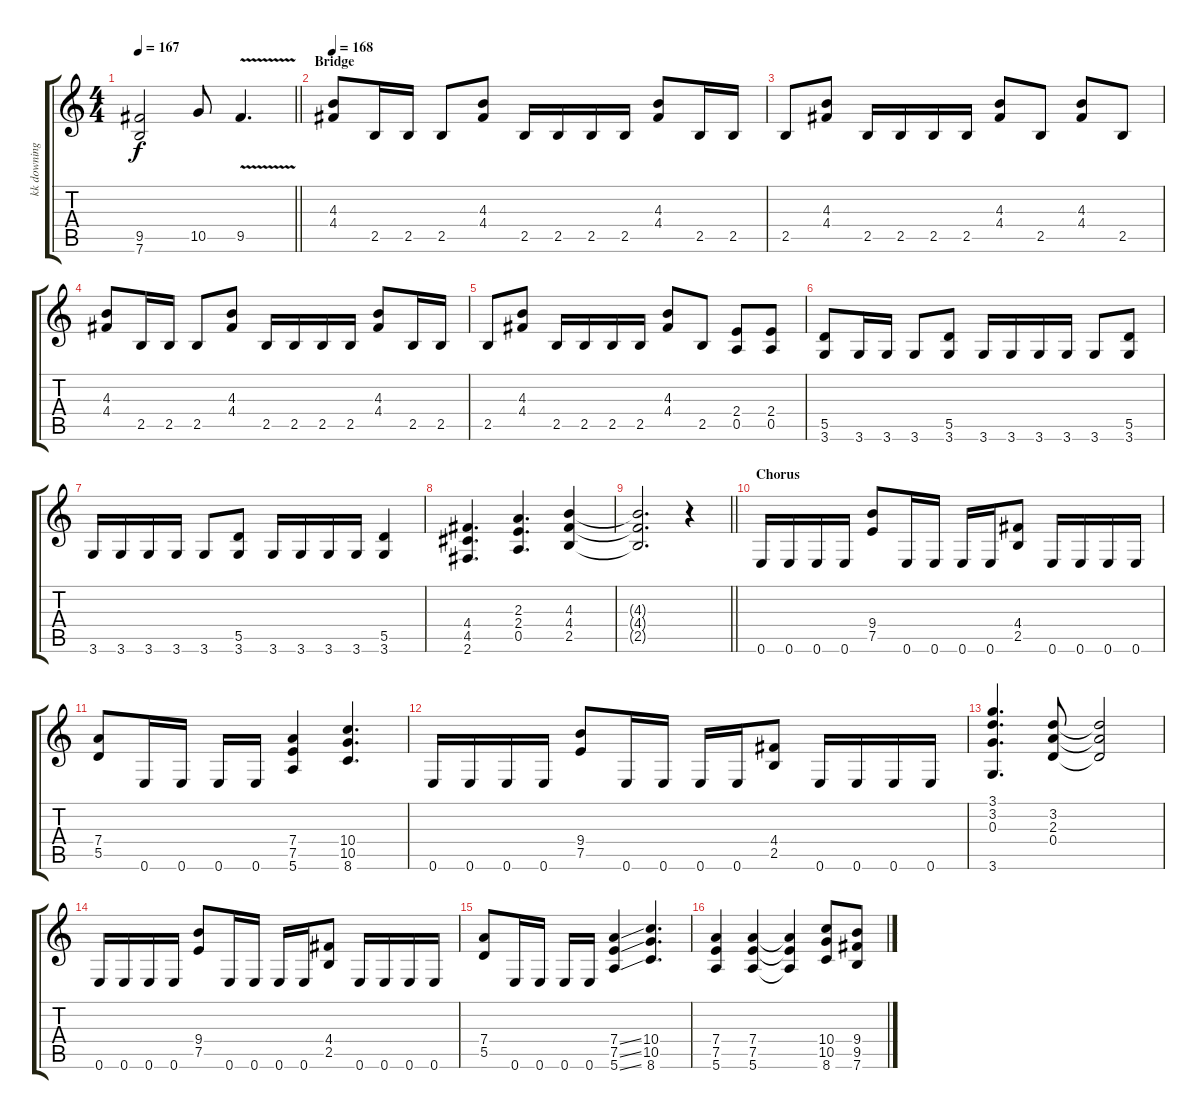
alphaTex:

\track ("kk downing" "kk downing") {instrument distortionguitar}
\staff {score tabs}
\tuning (E4 B3 G3 D3 A2 E2) {hide}
\ts (4 4)
\tempo 167
\clef g2
\barLineRight lightlight
\ks c
(9.5{t} 7.6{t}).2{dy f} 10.5.8 9.5{v}.4{d} |
\section ("" "Bridge")
\tempo 168
(4.3 4.4).8 2.5.16 2.5.16 2.5.8 (4.3 4.4).8 2.5.16 2.5.16 2.5.16 2.5.16 (4.3 4.4).8 2.5.16 2.5.16 |
2.5.8 (4.3 4.4).8 2.5.16 2.5.16 2.5.16 2.5.16 (4.3 4.4).8 2.5.8 (4.3 4.4).8 2.5.8 |
(4.3 4.4).8 2.5.16 2.5.16 2.5.8 (4.3 4.4).8 2.5.16 2.5.16 2.5.16 2.5.16 (4.3 4.4).8 2.5.16 2.5.16 |
2.5.8 (4.3 4.4).8 2.5.16 2.5.16 2.5.16 2.5.16 (4.3 4.4).8 2.5.8 (2.4 0.5).8 (2.4 0.5).8 |
(5.5 3.6).8 3.6.16 3.6.16 3.6.8 (5.5 3.6).8 3.6.16 3.6.16 3.6.16 3.6.16 3.6.8 (5.5 3.6).8 |
3.6.16 3.6.16 3.6.16 3.6.16 3.6.8 (5.5 3.6).8 3.6.16 3.6.16 3.6.16 3.6.16 (5.5 3.6).4 |
(4.4 4.5 2.6).4{d} (2.3 2.4 0.5).4{d} (4.3 4.4 2.5).4 |
\barLineRight lightlight
(4.3{t} 4.4{t} 2.5{t}).2{d} r.4 |
\section ("" "Chorus")
0.6.16 0.6.16 0.6.16 0.6.16 (9.4 7.5).8 0.6.16 0.6.16 0.6.16 0.6.16 (4.4 2.5).8 0.6.16 0.6.16 0.6.16 0.6.16 |
(7.4 5.5).8 0.6.16 0.6.16 0.6.16 0.6.16 (7.4 7.5 5.6).4 (10.4 10.5 8.6).4{d} |
0.6.16 0.6.16 0.6.16 0.6.16 (9.4 7.5).8 0.6.16 0.6.16 0.6.16 0.6.16 (4.4 2.5).8 0.6.16 0.6.16 0.6.16 0.6.16 |
(3.1 3.2 0.3 3.6).4{d} (3.2 2.3 0.4).8 (3.2{t} 2.3{t} 0.4{t}).2 |
0.6.16 0.6.16 0.6.16 0.6.16 (9.4 7.5).8 0.6.16 0.6.16 0.6.16 0.6.16 (4.4 2.5).8 0.6.16 0.6.16 0.6.16 0.6.16 |
(7.4 5.5).8 0.6.16 0.6.16 0.6.16 0.6.16 (7.4{ss} 7.5{ss} 5.6{ss}).4 (10.4 10.5 8.6).4{d} |
(7.4 7.5 5.6).4 (7.4 7.5 5.6).4 (7.4{t} 7.5{t} 5.6{t}).4 (10.4 10.5 8.6).8 (9.4 9.5 7.6).8
